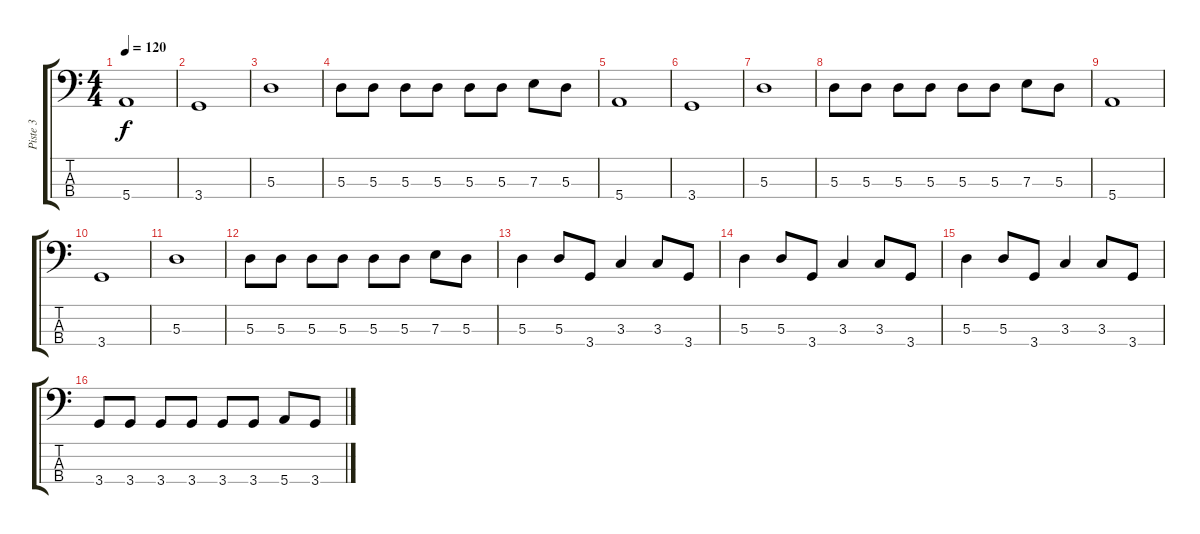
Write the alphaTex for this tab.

\track ("Piste 3" "Piste 3") {instrument electricbasspick}
\staff {score tabs}
\tuning (G2 D2 A1 E1) {hide}
\ts (4 4)
\tempo 120
\clef f4
\ks c
5.4.1{dy f} |
3.4.1 |
5.3.1 |
5.3.8 5.3.8 5.3.8 5.3.8 5.3.8 5.3.8 7.3.8 5.3.8 |
5.4.1 |
3.4.1 |
5.3.1 |
5.3.8 5.3.8 5.3.8 5.3.8 5.3.8 5.3.8 7.3.8 5.3.8 |
5.4.1 |
3.4.1 |
5.3.1 |
5.3.8 5.3.8 5.3.8 5.3.8 5.3.8 5.3.8 7.3.8 5.3.8 |
5.3.4 5.3.8 3.4.8 3.3.4 3.3.8 3.4.8 |
5.3.4 5.3.8 3.4.8 3.3.4 3.3.8 3.4.8 |
5.3.4 5.3.8 3.4.8 3.3.4 3.3.8 3.4.8 |
3.4.8 3.4.8 3.4.8 3.4.8 3.4.8 3.4.8 5.4.8 3.4.8
